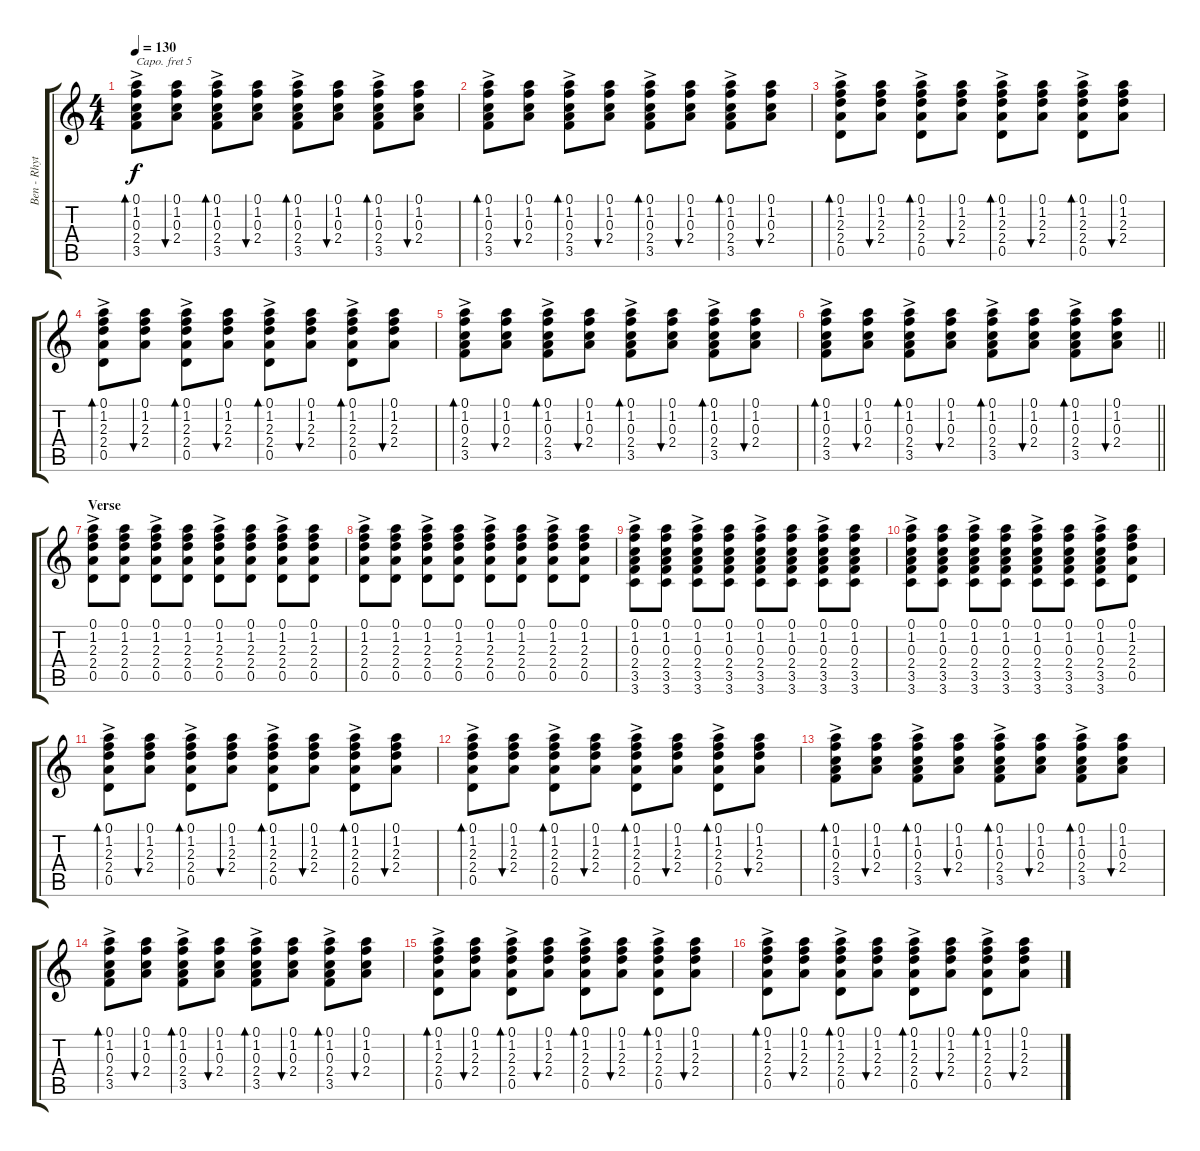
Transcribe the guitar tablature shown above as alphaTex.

\track ("Ben - Rhythm Guitar II" "Ben - Rhyt") {instrument acousticguitarsteel}
\staff {score tabs}
\capo 5
\tuning (E4 B3 G3 D3 A2 E2) {hide}
\ts (4 4)
\tempo 130
\clef g2
\ks c
(0.1{ac} 1.2{ac} 0.3{ac} 2.4{ac} 3.5{ac}).8{bd 30 dy f} (0.1 1.2 0.3 2.4).8{bu 30} (0.1{ac} 1.2{ac} 0.3{ac} 2.4{ac} 3.5{ac}).8{bd 30} (0.1 1.2 0.3 2.4).8{bu 30} (0.1{ac} 1.2{ac} 0.3{ac} 2.4{ac} 3.5{ac}).8{bd 30} (0.1 1.2 0.3 2.4).8{bu 30} (0.1{ac} 1.2{ac} 0.3{ac} 2.4{ac} 3.5{ac}).8{bd 30} (0.1 1.2 0.3 2.4).8{bu 30} |
(0.1{ac} 1.2{ac} 0.3{ac} 2.4{ac} 3.5{ac}).8{bd 30} (0.1 1.2 0.3 2.4).8{bu 30} (0.1{ac} 1.2{ac} 0.3{ac} 2.4{ac} 3.5{ac}).8{bd 30} (0.1 1.2 0.3 2.4).8{bu 30} (0.1{ac} 1.2{ac} 0.3{ac} 2.4{ac} 3.5{ac}).8{bd 30} (0.1 1.2 0.3 2.4).8{bu 30} (0.1{ac} 1.2{ac} 0.3{ac} 2.4{ac} 3.5{ac}).8{bd 30} (0.1 1.2 0.3 2.4).8{bu 30} |
(0.1{ac} 1.2{ac} 2.3{ac} 2.4{ac} 0.5{ac}).8{bd 30} (0.1 1.2 2.3 2.4).8{bu 30} (0.1{ac} 1.2{ac} 2.3{ac} 2.4{ac} 0.5{ac}).8{bd 30} (0.1 1.2 2.3 2.4).8{bu 30} (0.1{ac} 1.2{ac} 2.3{ac} 2.4{ac} 0.5{ac}).8{bd 30} (0.1 1.2 2.3 2.4).8{bu 30} (0.1{ac} 1.2{ac} 2.3{ac} 2.4{ac} 0.5{ac}).8{bd 30} (0.1 1.2 2.3 2.4).8{bu 30} |
(0.1{ac} 1.2{ac} 2.3{ac} 2.4{ac} 0.5{ac}).8{bd 30} (0.1 1.2 2.3 2.4).8{bu 30} (0.1{ac} 1.2{ac} 2.3{ac} 2.4{ac} 0.5{ac}).8{bd 30} (0.1 1.2 2.3 2.4).8{bu 30} (0.1{ac} 1.2{ac} 2.3{ac} 2.4{ac} 0.5{ac}).8{bd 30} (0.1 1.2 2.3 2.4).8{bu 30} (0.1{ac} 1.2{ac} 2.3{ac} 2.4{ac} 0.5{ac}).8{bd 30} (0.1 1.2 2.3 2.4).8{bu 30} |
(0.1{ac} 1.2{ac} 0.3{ac} 2.4{ac} 3.5{ac}).8{bd 30} (0.1 1.2 0.3 2.4).8{bu 30} (0.1{ac} 1.2{ac} 0.3{ac} 2.4{ac} 3.5{ac}).8{bd 30} (0.1 1.2 0.3 2.4).8{bu 30} (0.1{ac} 1.2{ac} 0.3{ac} 2.4{ac} 3.5{ac}).8{bd 30} (0.1 1.2 0.3 2.4).8{bu 30} (0.1{ac} 1.2{ac} 0.3{ac} 2.4{ac} 3.5{ac}).8{bd 30} (0.1 1.2 0.3 2.4).8{bu 30} |
\barLineRight lightlight
(0.1{ac} 1.2{ac} 0.3{ac} 2.4{ac} 3.5{ac}).8{bd 30} (0.1 1.2 0.3 2.4).8{bu 30} (0.1{ac} 1.2{ac} 0.3{ac} 2.4{ac} 3.5{ac}).8{bd 30} (0.1 1.2 0.3 2.4).8{bu 30} (0.1{ac} 1.2{ac} 0.3{ac} 2.4{ac} 3.5{ac}).8{bd 30} (0.1 1.2 0.3 2.4).8{bu 30} (0.1{ac} 1.2{ac} 0.3{ac} 2.4{ac} 3.5{ac}).8{bd 30} (0.1 1.2 0.3 2.4).8{bu 30} |
\section ("" "Verse")
(0.1{ac} 1.2{ac} 2.3{ac} 2.4{ac} 0.5{ac}).8 (0.1 1.2 2.3 2.4 0.5).8 (0.1{ac} 1.2{ac} 2.3{ac} 2.4{ac} 0.5{ac}).8 (0.1 1.2 2.3 2.4 0.5).8 (0.1{ac} 1.2{ac} 2.3{ac} 2.4{ac} 0.5{ac}).8 (0.1 1.2 2.3 2.4 0.5).8 (0.1{ac} 1.2{ac} 2.3{ac} 2.4{ac} 0.5{ac}).8 (0.1 1.2 2.3 2.4 0.5).8 |
(0.1{ac} 1.2{ac} 2.3{ac} 2.4{ac} 0.5{ac}).8 (0.1 1.2 2.3 2.4 0.5).8 (0.1{ac} 1.2{ac} 2.3{ac} 2.4{ac} 0.5{ac}).8 (0.1 1.2 2.3 2.4 0.5).8 (0.1{ac} 1.2{ac} 2.3{ac} 2.4{ac} 0.5{ac}).8 (0.1 1.2 2.3 2.4 0.5).8 (0.1{ac} 1.2{ac} 2.3{ac} 2.4{ac} 0.5{ac}).8 (0.1 1.2 2.3 2.4 0.5).8 |
(0.1{ac} 1.2{ac} 0.3{ac} 2.4{ac} 3.5{ac} 3.6{ac}).8 (0.1 1.2 0.3 2.4 3.5 3.6).8 (0.1{ac} 1.2{ac} 0.3{ac} 2.4{ac} 3.5{ac} 3.6{ac}).8 (0.1 1.2 0.3 2.4 3.5 3.6).8 (0.1{ac} 1.2{ac} 0.3{ac} 2.4{ac} 3.5{ac} 3.6{ac}).8 (0.1 1.2 0.3 2.4 3.5 3.6).8 (0.1{ac} 1.2{ac} 0.3{ac} 2.4{ac} 3.5{ac} 3.6{ac}).8 (0.1 1.2 0.3 2.4 3.5 3.6).8 |
(0.1{ac} 1.2{ac} 0.3{ac} 2.4{ac} 3.5{ac} 3.6{ac}).8 (0.1 1.2 0.3 2.4 3.5 3.6).8 (0.1{ac} 1.2{ac} 0.3{ac} 2.4{ac} 3.5{ac} 3.6{ac}).8 (0.1 1.2 0.3 2.4 3.5 3.6).8 (0.1{ac} 1.2{ac} 0.3{ac} 2.4{ac} 3.5{ac} 3.6{ac}).8 (0.1 1.2 0.3 2.4 3.5 3.6).8 (0.1{ac} 1.2{ac} 0.3{ac} 2.4{ac} 3.5{ac} 3.6{ac}).8 (0.1 1.2 2.3 2.4 0.5).8 |
(0.1{ac} 1.2{ac} 2.3{ac} 2.4{ac} 0.5{ac}).8{bd 30} (0.1 1.2 2.3 2.4).8{bu 30} (0.1{ac} 1.2{ac} 2.3{ac} 2.4{ac} 0.5{ac}).8{bd 30} (0.1 1.2 2.3 2.4).8{bu 30} (0.1{ac} 1.2{ac} 2.3{ac} 2.4{ac} 0.5{ac}).8{bd 30} (0.1 1.2 2.3 2.4).8{bu 30} (0.1{ac} 1.2{ac} 2.3{ac} 2.4{ac} 0.5{ac}).8{bd 30} (0.1 1.2 2.3 2.4).8{bu 30} |
(0.1{ac} 1.2{ac} 2.3{ac} 2.4{ac} 0.5{ac}).8{bd 30} (0.1 1.2 2.3 2.4).8{bu 30} (0.1{ac} 1.2{ac} 2.3{ac} 2.4{ac} 0.5{ac}).8{bd 30} (0.1 1.2 2.3 2.4).8{bu 30} (0.1{ac} 1.2{ac} 2.3{ac} 2.4{ac} 0.5{ac}).8{bd 30} (0.1 1.2 2.3 2.4).8{bu 30} (0.1{ac} 1.2{ac} 2.3{ac} 2.4{ac} 0.5{ac}).8{bd 30} (0.1 1.2 2.3 2.4).8{bu 30} |
(0.1{ac} 1.2{ac} 0.3{ac} 2.4{ac} 3.5{ac}).8{bd 30} (0.1 1.2 0.3 2.4).8{bu 30} (0.1{ac} 1.2{ac} 0.3{ac} 2.4{ac} 3.5{ac}).8{bd 30} (0.1 1.2 0.3 2.4).8{bu 30} (0.1{ac} 1.2{ac} 0.3{ac} 2.4{ac} 3.5{ac}).8{bd 30} (0.1 1.2 0.3 2.4).8{bu 30} (0.1{ac} 1.2{ac} 0.3{ac} 2.4{ac} 3.5{ac}).8{bd 30} (0.1 1.2 0.3 2.4).8{bu 30} |
(0.1{ac} 1.2{ac} 0.3{ac} 2.4{ac} 3.5{ac}).8{bd 30} (0.1 1.2 0.3 2.4).8{bu 30} (0.1{ac} 1.2{ac} 0.3{ac} 2.4{ac} 3.5{ac}).8{bd 30} (0.1 1.2 0.3 2.4).8{bu 30} (0.1{ac} 1.2{ac} 0.3{ac} 2.4{ac} 3.5{ac}).8{bd 30} (0.1 1.2 0.3 2.4).8{bu 30} (0.1{ac} 1.2{ac} 0.3{ac} 2.4{ac} 3.5{ac}).8{bd 30} (0.1 1.2 0.3 2.4).8{bu 30} |
(0.1{ac} 1.2{ac} 2.3{ac} 2.4{ac} 0.5{ac}).8{bd 30} (0.1 1.2 2.3 2.4).8{bu 30} (0.1{ac} 1.2{ac} 2.3{ac} 2.4{ac} 0.5{ac}).8{bd 30} (0.1 1.2 2.3 2.4).8{bu 30} (0.1{ac} 1.2{ac} 2.3{ac} 2.4{ac} 0.5{ac}).8{bd 30} (0.1 1.2 2.3 2.4).8{bu 30} (0.1{ac} 1.2{ac} 2.3{ac} 2.4{ac} 0.5{ac}).8{bd 30} (0.1 1.2 2.3 2.4).8{bu 30} |
(0.1{ac} 1.2{ac} 2.3{ac} 2.4{ac} 0.5{ac}).8{bd 30} (0.1 1.2 2.3 2.4).8{bu 30} (0.1{ac} 1.2{ac} 2.3{ac} 2.4{ac} 0.5{ac}).8{bd 30} (0.1 1.2 2.3 2.4).8{bu 30} (0.1{ac} 1.2{ac} 2.3{ac} 2.4{ac} 0.5{ac}).8{bd 30} (0.1 1.2 2.3 2.4).8{bu 30} (0.1{ac} 1.2{ac} 2.3{ac} 2.4{ac} 0.5{ac}).8{bd 30} (0.1 1.2 2.3 2.4).8{bu 30}
